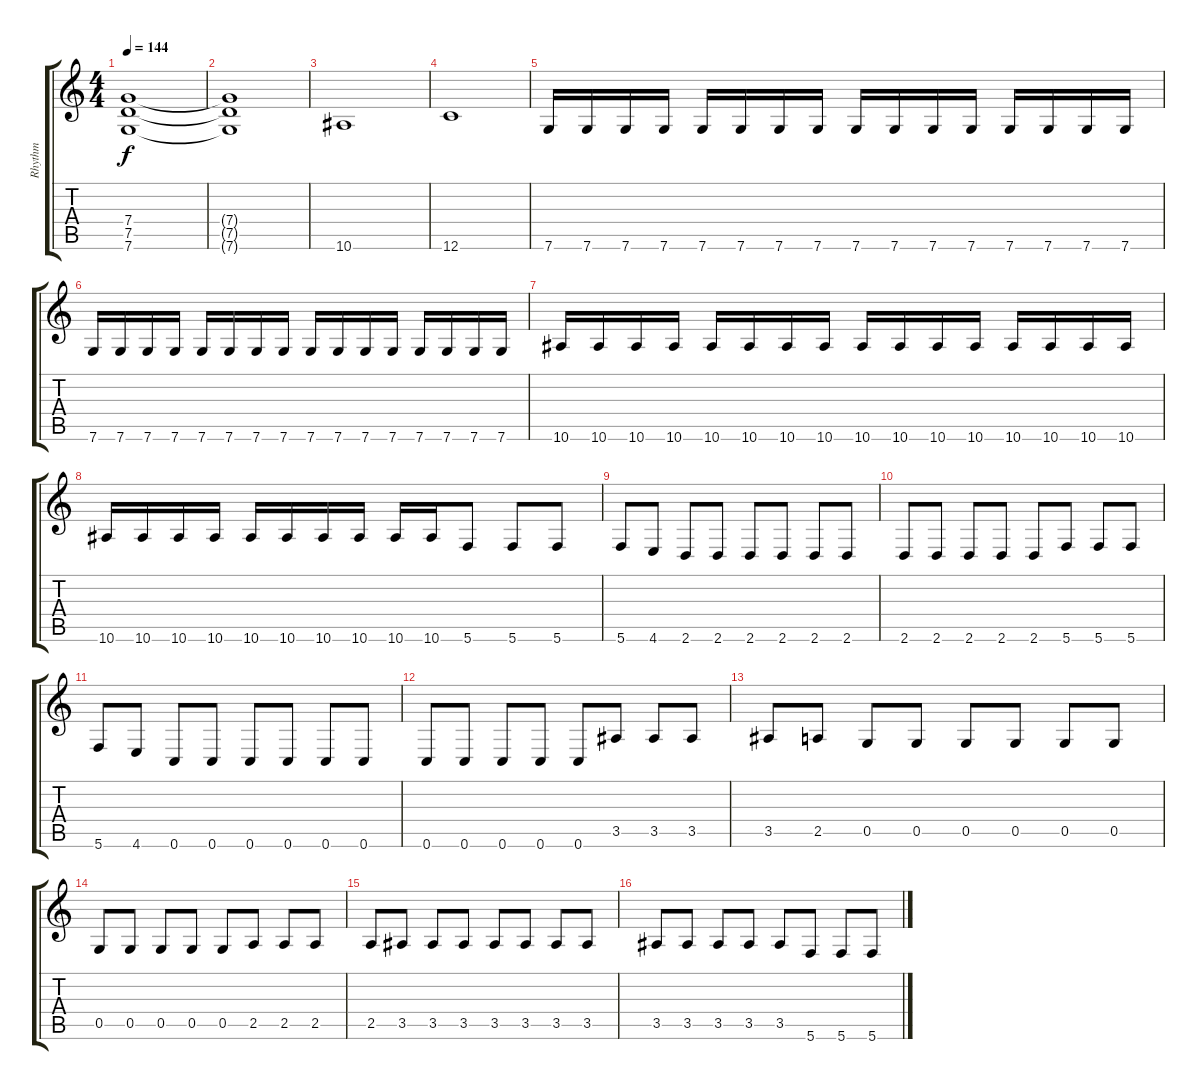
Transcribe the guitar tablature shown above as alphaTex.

\track ("Rhythm" "Rhythm") {instrument distortionguitar}
\staff {score tabs}
\tuning (D4 A3 F3 C3 G2 C2) {hide}
\ts (4 4)
\tempo 144
\clef g2
\ks c
(7.4 7.5 7.6).1{dy f} |
(7.4{t} 7.5{t} 7.6{t}).1 |
10.6.1 |
12.6.1 |
7.6.16 7.6.16 7.6.16 7.6.16 7.6.16 7.6.16 7.6.16 7.6.16 7.6.16 7.6.16 7.6.16 7.6.16 7.6.16 7.6.16 7.6.16 7.6.16 |
7.6.16 7.6.16 7.6.16 7.6.16 7.6.16 7.6.16 7.6.16 7.6.16 7.6.16 7.6.16 7.6.16 7.6.16 7.6.16 7.6.16 7.6.16 7.6.16 |
10.6.16 10.6.16 10.6.16 10.6.16 10.6.16 10.6.16 10.6.16 10.6.16 10.6.16 10.6.16 10.6.16 10.6.16 10.6.16 10.6.16 10.6.16 10.6.16 |
10.6.16 10.6.16 10.6.16 10.6.16 10.6.16 10.6.16 10.6.16 10.6.16 10.6.16 10.6.16 5.6.8 5.6.8 5.6.8 |
5.6.8 4.6.8 2.6.8 2.6.8 2.6.8 2.6.8 2.6.8 2.6.8 |
2.6.8 2.6.8 2.6.8 2.6.8 2.6.8 5.6.8 5.6.8 5.6.8 |
5.6.8 4.6.8 0.6.8 0.6.8 0.6.8 0.6.8 0.6.8 0.6.8 |
0.6.8 0.6.8 0.6.8 0.6.8 0.6.8 3.5.8 3.5.8 3.5.8 |
3.5.8 2.5.8 0.5.8 0.5.8 0.5.8 0.5.8 0.5.8 0.5.8 |
0.5.8 0.5.8 0.5.8 0.5.8 0.5.8 2.5.8 2.5.8 2.5.8 |
2.5.8 3.5.8 3.5.8 3.5.8 3.5.8 3.5.8 3.5.8 3.5.8 |
3.5.8 3.5.8 3.5.8 3.5.8 3.5.8 5.6.8 5.6.8 5.6.8
